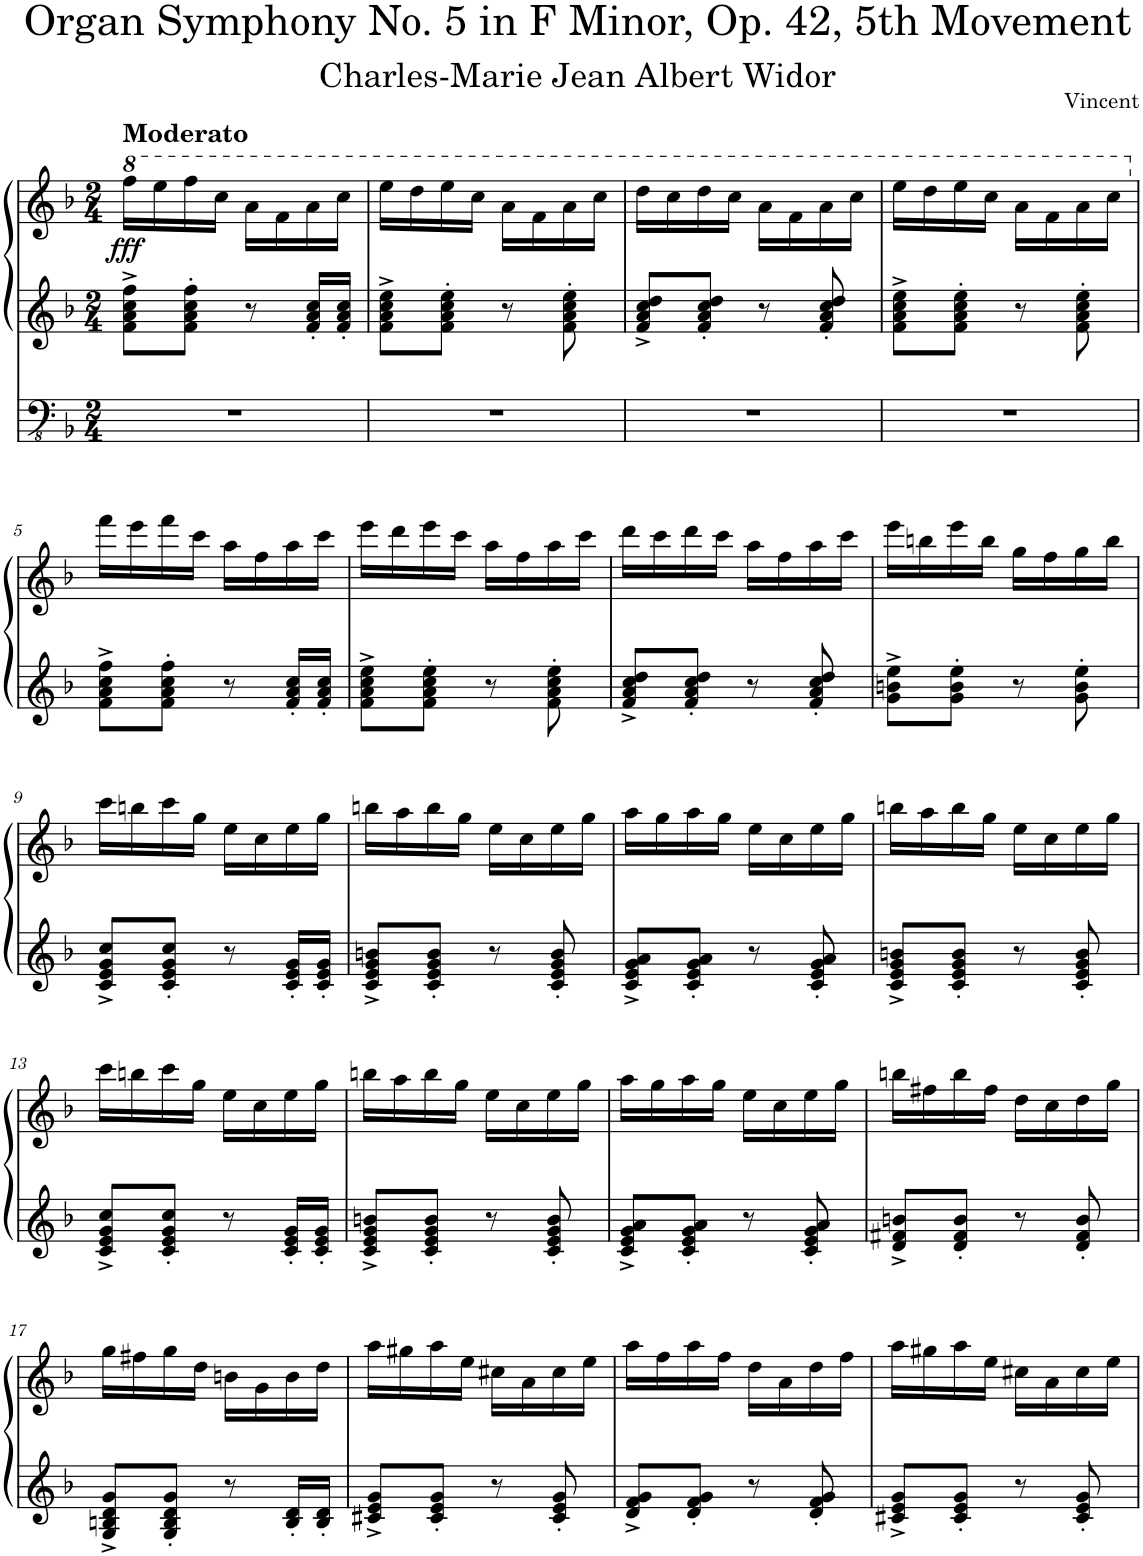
**kern	**kern	**kern	**dynam
*part1	*part1	*part1	*part1
*staff3	*staff2	*staff1	*staff1/2/3
*I"Pipe Organ	*	*	*
*I'Org.	*	*	*
*clefFv4	*clefG2	*clefG2	*
*k[b-]	*k[b-]	*k[b-]	*
*M2/4	*M2/4	*M2/4	*
*	*	*8va	*
=1	=1	=1	=1
!	!	!LO:TX:a:B:t=Moderato	!
!	!	!	!LO:DY:b
2r	8f\^> 8a\^> 8cc\^> 8ff\^>L	16fff\LL	fff
.	.	16eee\	.
.	8f\' 8a\' 8cc\' 8ff\'J	16fff\	.
.	.	16ccc\JJ	.
.	8r	16aa\LL	.
.	.	16ff\	.
.	16f/' 16a/' 16cc/'LL	16aa\	.
.	16f/' 16a/' 16cc/'JJ	16ccc\JJ	.
=2	=2	=2	=2
2r	8f\^ 8a\^ 8cc\^ 8ee\^L	16eee\LL	.
.	.	16ddd\	.
.	8f\' 8a\' 8cc\' 8ee\'J	16eee\	.
.	.	16ccc\JJ	.
.	8r	16aa\LL	.
.	.	16ff\	.
.	8f\' 8a\' 8cc\' 8ee\'	16aa\	.
.	.	16ccc\JJ	.
=3	=3	=3	=3
2r	8f/^ 8a/^ 8cc/^ 8dd/^L	16ddd\LL	.
.	.	16ccc\	.
.	8f/' 8a/' 8cc/' 8dd/'J	16ddd\	.
.	.	16ccc\JJ	.
.	8r	16aa\LL	.
.	.	16ff\	.
.	8f/' 8a/' 8cc/' 8dd/'	16aa\	.
.	.	16ccc\JJ	.
=4	=4	=4	=4
2r	8f\^ 8a\^ 8cc\^ 8ee\^L	16eee\LL	.
.	.	16ddd\	.
.	8f\' 8a\' 8cc\' 8ee\'J	16eee\	.
.	.	16ccc\JJ	.
.	8r	16aa\LL	.
.	.	16ff\	.
.	8f\' 8a\' 8cc\' 8ee\'	16aa\	.
.	.	16ccc\JJ	.
!!LO:LB:g=z
=5	=5	=5	=5
*	*	*X8va	*
2r	8f\^ 8a\^ 8cc\^ 8ff\^L	16fff\LL	.
.	.	16eee\	.
.	8f\' 8a\' 8cc\' 8ff\'J	16fff\	.
.	.	16ccc\JJ	.
.	8r	16aa\LL	.
.	.	16ff\	.
.	16f/' 16a/' 16cc/'LL	16aa\	.
.	16f/' 16a/' 16cc/'JJ	16ccc\JJ	.
=6	=6	=6	=6
2r	8f\^ 8a\^ 8cc\^ 8ee\^L	16eee\LL	.
.	.	16ddd\	.
.	8f\' 8a\' 8cc\' 8ee\'J	16eee\	.
.	.	16ccc\JJ	.
.	8r	16aa\LL	.
.	.	16ff\	.
.	8f\' 8a\' 8cc\' 8ee\'	16aa\	.
.	.	16ccc\JJ	.
=7	=7	=7	=7
2r	8f/^ 8a/^ 8cc/^ 8dd/^L	16ddd\LL	.
.	.	16ccc\	.
.	8f/' 8a/' 8cc/' 8dd/'J	16ddd\	.
.	.	16ccc\JJ	.
.	8r	16aa\LL	.
.	.	16ff\	.
.	8f/' 8a/' 8cc/' 8dd/'	16aa\	.
.	.	16ccc\JJ	.
=8	=8	=8	=8
2r	8g\^ 8bn\^ 8ee\^L	16eee\LL	.
.	.	16bbn\	.
.	8g\' 8b\' 8ee\'J	16eee\	.
.	.	16bb\JJ	.
.	8r	16gg\LL	.
.	.	16ff\	.
.	8g\' 8b\' 8ee\'	16gg\	.
.	.	16bb\JJ	.
!!LO:LB:g=z
=9	=9	=9	=9
2r	8c/^ 8e/^ 8g/^ 8cc/^L	16ccc\LL	.
.	.	16bbn\	.
.	8c/' 8e/' 8g/' 8cc/'J	16ccc\	.
.	.	16gg\JJ	.
.	8r	16ee\LL	.
.	.	16cc\	.
.	16c/' 16e/' 16g/'LL	16ee\	.
.	16c/' 16e/' 16g/'JJ	16gg\JJ	.
=10	=10	=10	=10
2r	8c/^ 8e/^ 8g/^ 8bn/^L	16bbn\LL	.
.	.	16aa\	.
.	8c/' 8e/' 8g/' 8b/'J	16bb\	.
.	.	16gg\JJ	.
.	8r	16ee\LL	.
.	.	16cc\	.
.	8c/' 8e/' 8g/' 8b/'	16ee\	.
.	.	16gg\JJ	.
=11	=11	=11	=11
2r	8c/^ 8e/^ 8g/^ 8a/^L	16aa\LL	.
.	.	16gg\	.
.	8c/' 8e/' 8g/' 8a/'J	16aa\	.
.	.	16gg\JJ	.
.	8r	16ee\LL	.
.	.	16cc\	.
.	8c/' 8e/' 8g/' 8a/'	16ee\	.
.	.	16gg\JJ	.
=12	=12	=12	=12
2r	8c/^ 8e/^ 8g/^ 8bn/^L	16bbn\LL	.
.	.	16aa\	.
.	8c/' 8e/' 8g/' 8b/'J	16bb\	.
.	.	16gg\JJ	.
.	8r	16ee\LL	.
.	.	16cc\	.
.	8c/' 8e/' 8g/' 8b/'	16ee\	.
.	.	16gg\JJ	.
!!LO:LB:g=z
=13	=13	=13	=13
2r	8c/^ 8e/^ 8g/^ 8cc/^L	16ccc\LL	.
.	.	16bbn\	.
.	8c/' 8e/' 8g/' 8cc/'J	16ccc\	.
.	.	16gg\JJ	.
.	8r	16ee\LL	.
.	.	16cc\	.
.	16c/' 16e/' 16g/'LL	16ee\	.
.	16c/' 16e/' 16g/'JJ	16gg\JJ	.
=14	=14	=14	=14
2r	8c/^ 8e/^ 8g/^ 8bn/^L	16bbn\LL	.
.	.	16aa\	.
.	8c/' 8e/' 8g/' 8b/'J	16bb\	.
.	.	16gg\JJ	.
.	8r	16ee\LL	.
.	.	16cc\	.
.	8c/' 8e/' 8g/' 8b/'	16ee\	.
.	.	16gg\JJ	.
=15	=15	=15	=15
2r	8c/^ 8e/^ 8g/^ 8a/^L	16aa\LL	.
.	.	16gg\	.
.	8c/' 8e/' 8g/' 8a/'J	16aa\	.
.	.	16gg\JJ	.
.	8r	16ee\LL	.
.	.	16cc\	.
.	8c/' 8e/' 8g/' 8a/'	16ee\	.
.	.	16gg\JJ	.
=16	=16	=16	=16
2r	8d/^ 8f#X/^ 8bn/^L	16bbn\LL	.
.	.	16ff#X\	.
.	8d/' 8f#/' 8b/'J	16bb\	.
.	.	16ff#\JJ	.
.	8r	16dd\LL	.
.	.	16cc\	.
.	8d/' 8f#/' 8b/'	16dd\	.
.	.	16gg\JJ	.
!!LO:LB:g=z
=17	=17	=17	=17
2r	8G/^ 8Bn/^ 8d/^ 8g/^L	16gg\LL	.
.	.	16ff#X\	.
.	8G/' 8B/' 8d/' 8g/'J	16gg\	.
.	.	16dd\JJ	.
.	8r	16bn\LL	.
.	.	16g\	.
.	16B/' 16d/'LL	16b\	.
.	16B/' 16d/'JJ	16dd\JJ	.
=18	=18	=18	=18
2r	8c#X/^ 8e/^ 8g/^L	16aa\LL	.
.	.	16gg#X\	.
.	8c#/' 8e/' 8g/'J	16aa\	.
.	.	16ee\JJ	.
.	8r	16cc#X\LL	.
.	.	16a\	.
.	8c#/' 8e/' 8g/'	16cc#\	.
.	.	16ee\JJ	.
=19	=19	=19	=19
2r	8d/^ 8f/^ 8g/^L	16aa\LL	.
.	.	16ff\	.
.	8d/' 8f/' 8g/'J	16aa\	.
.	.	16ff\JJ	.
.	8r	16dd\LL	.
.	.	16a\	.
.	8d/' 8f/' 8g/'	16dd\	.
.	.	16ff\JJ	.
=20	=20	=20	=20
2r	8c#X/^ 8e/^ 8g/^L	16aa\LL	.
.	.	16gg#X\	.
.	8c#/' 8e/' 8g/'J	16aa\	.
.	.	16ee\JJ	.
.	8r	16cc#X\LL	.
.	.	16a\	.
.	8c#/' 8e/' 8g/'	16cc#\	.
.	.	16ee\JJ	.
=	=	=	=
*-	*-	*-	*-
